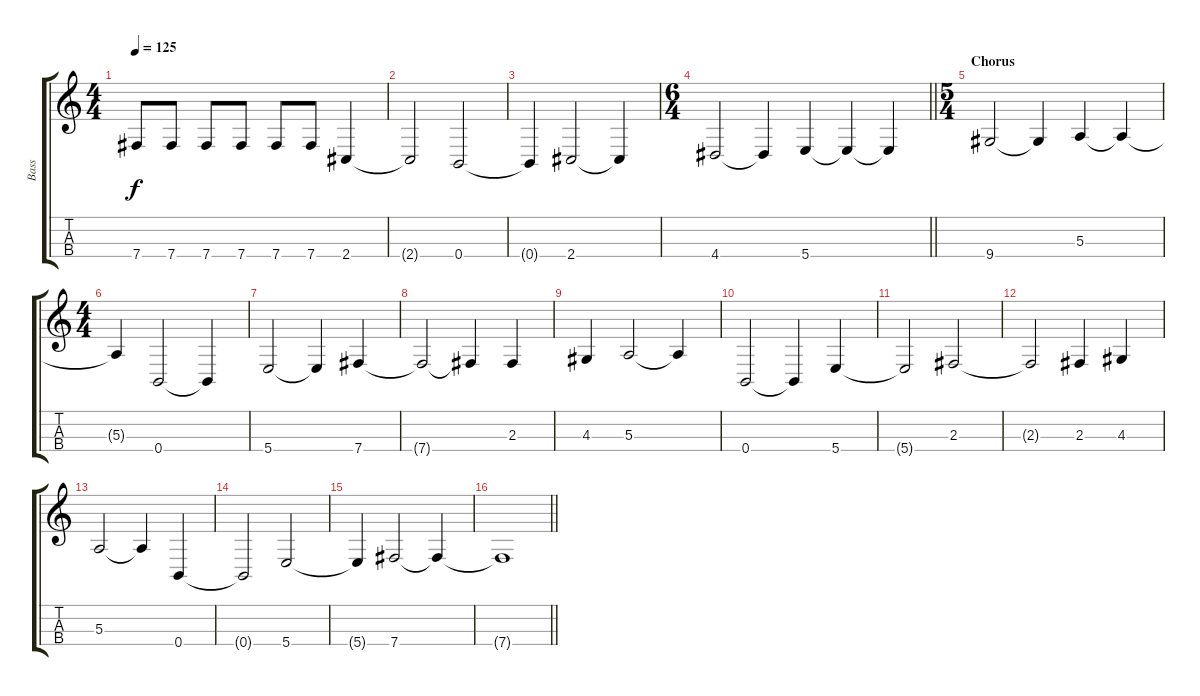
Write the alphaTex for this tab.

\track ("Bass" "Bass") {instrument electricbassfinger}
\staff {score tabs}
\tuning (D3 A2 E2 B1) {hide}
\ts (4 4)
\tempo 125
\clef g2
\ks c
7.4.8{dy f} 7.4.8 7.4.8 7.4.8 7.4.8 7.4.8 2.4.4 |
2.4{t}.2 0.4.2 |
0.4{t}.4 2.4.2 2.4{t}.4 |
\ts (6 4)
\barLineRight lightlight
4.4.2 4.4{t}.4 5.4.4 5.4{t}.4 5.4{t}.4 |
\ts (5 4)
\section ("" "Chorus")
9.4.2 9.4{t}.4 5.3.4 5.3{t}.4 |
\ts (4 4)
5.3{t}.4 0.4.2 0.4{t}.4 |
5.4.2 5.4{t}.4 7.4.4 |
7.4{t}.2 7.4{t}.4 2.3.4 |
4.3.4 5.3.2 5.3{t}.4 |
0.4.2 0.4{t}.4 5.4.4 |
5.4{t}.2 2.3.2 |
2.3{t}.2 2.3.4 4.3.4 |
5.3.2 5.3{t}.4 0.4.4 |
0.4{t}.2 5.4.2 |
5.4{t}.4 7.4.2 7.4{t}.4 |
\barLineRight lightlight
7.4{t}.1
